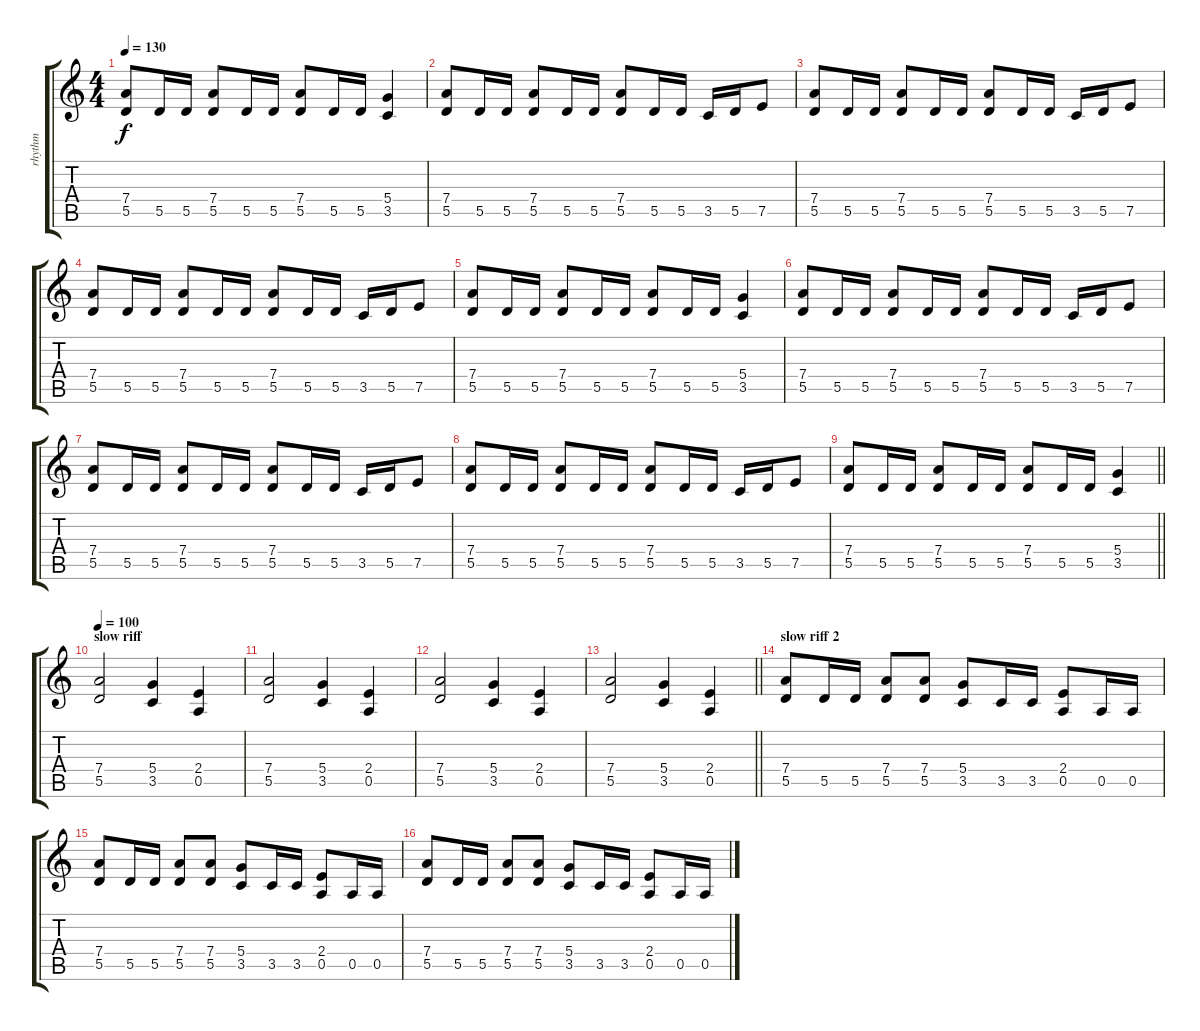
\track ("rhythm" "rhythm") {instrument acousticguitarsteel}
\staff {score tabs}
\tuning (E4 B3 G3 D3 A2 E2) {hide}
\ts (4 4)
\tempo 130
\clef g2
\ks c
(7.4 5.5).8{dy f} 5.5.16 5.5.16 (7.4 5.5).8 5.5.16 5.5.16 (7.4 5.5).8 5.5.16 5.5.16 (5.4 3.5).4 |
(7.4 5.5).8 5.5.16 5.5.16 (7.4 5.5).8 5.5.16 5.5.16 (7.4 5.5).8 5.5.16 5.5.16 3.5.16 5.5.16 7.5.8 |
(7.4 5.5).8 5.5.16 5.5.16 (7.4 5.5).8 5.5.16 5.5.16 (7.4 5.5).8 5.5.16 5.5.16 3.5.16 5.5.16 7.5.8 |
(7.4 5.5).8 5.5.16 5.5.16 (7.4 5.5).8 5.5.16 5.5.16 (7.4 5.5).8 5.5.16 5.5.16 3.5.16 5.5.16 7.5.8 |
(7.4 5.5).8 5.5.16 5.5.16 (7.4 5.5).8 5.5.16 5.5.16 (7.4 5.5).8 5.5.16 5.5.16 (5.4 3.5).4 |
(7.4 5.5).8 5.5.16 5.5.16 (7.4 5.5).8 5.5.16 5.5.16 (7.4 5.5).8 5.5.16 5.5.16 3.5.16 5.5.16 7.5.8 |
(7.4 5.5).8 5.5.16 5.5.16 (7.4 5.5).8 5.5.16 5.5.16 (7.4 5.5).8 5.5.16 5.5.16 3.5.16 5.5.16 7.5.8 |
(7.4 5.5).8 5.5.16 5.5.16 (7.4 5.5).8 5.5.16 5.5.16 (7.4 5.5).8 5.5.16 5.5.16 3.5.16 5.5.16 7.5.8 |
\barLineRight lightlight
(7.4 5.5).8 5.5.16 5.5.16 (7.4 5.5).8 5.5.16 5.5.16 (7.4 5.5).8 5.5.16 5.5.16 (5.4 3.5).4 |
\section ("" "slow riff")
\tempo 100
(7.4 5.5).2 (5.4 3.5).4 (2.4 0.5).4 |
(7.4 5.5).2 (5.4 3.5).4 (2.4 0.5).4 |
(7.4 5.5).2 (5.4 3.5).4 (2.4 0.5).4 |
\barLineRight lightlight
(7.4 5.5).2 (5.4 3.5).4 (2.4 0.5).4 |
\section ("" "slow riff 2")
(7.4 5.5).8 5.5.16 5.5.16 (7.4 5.5).8 (7.4 5.5).8 (5.4 3.5).8 3.5.16 3.5.16 (2.4 0.5).8 0.5.16 0.5.16 |
(7.4 5.5).8 5.5.16 5.5.16 (7.4 5.5).8 (7.4 5.5).8 (5.4 3.5).8 3.5.16 3.5.16 (2.4 0.5).8 0.5.16 0.5.16 |
(7.4 5.5).8 5.5.16 5.5.16 (7.4 5.5).8 (7.4 5.5).8 (5.4 3.5).8 3.5.16 3.5.16 (2.4 0.5).8 0.5.16 0.5.16
